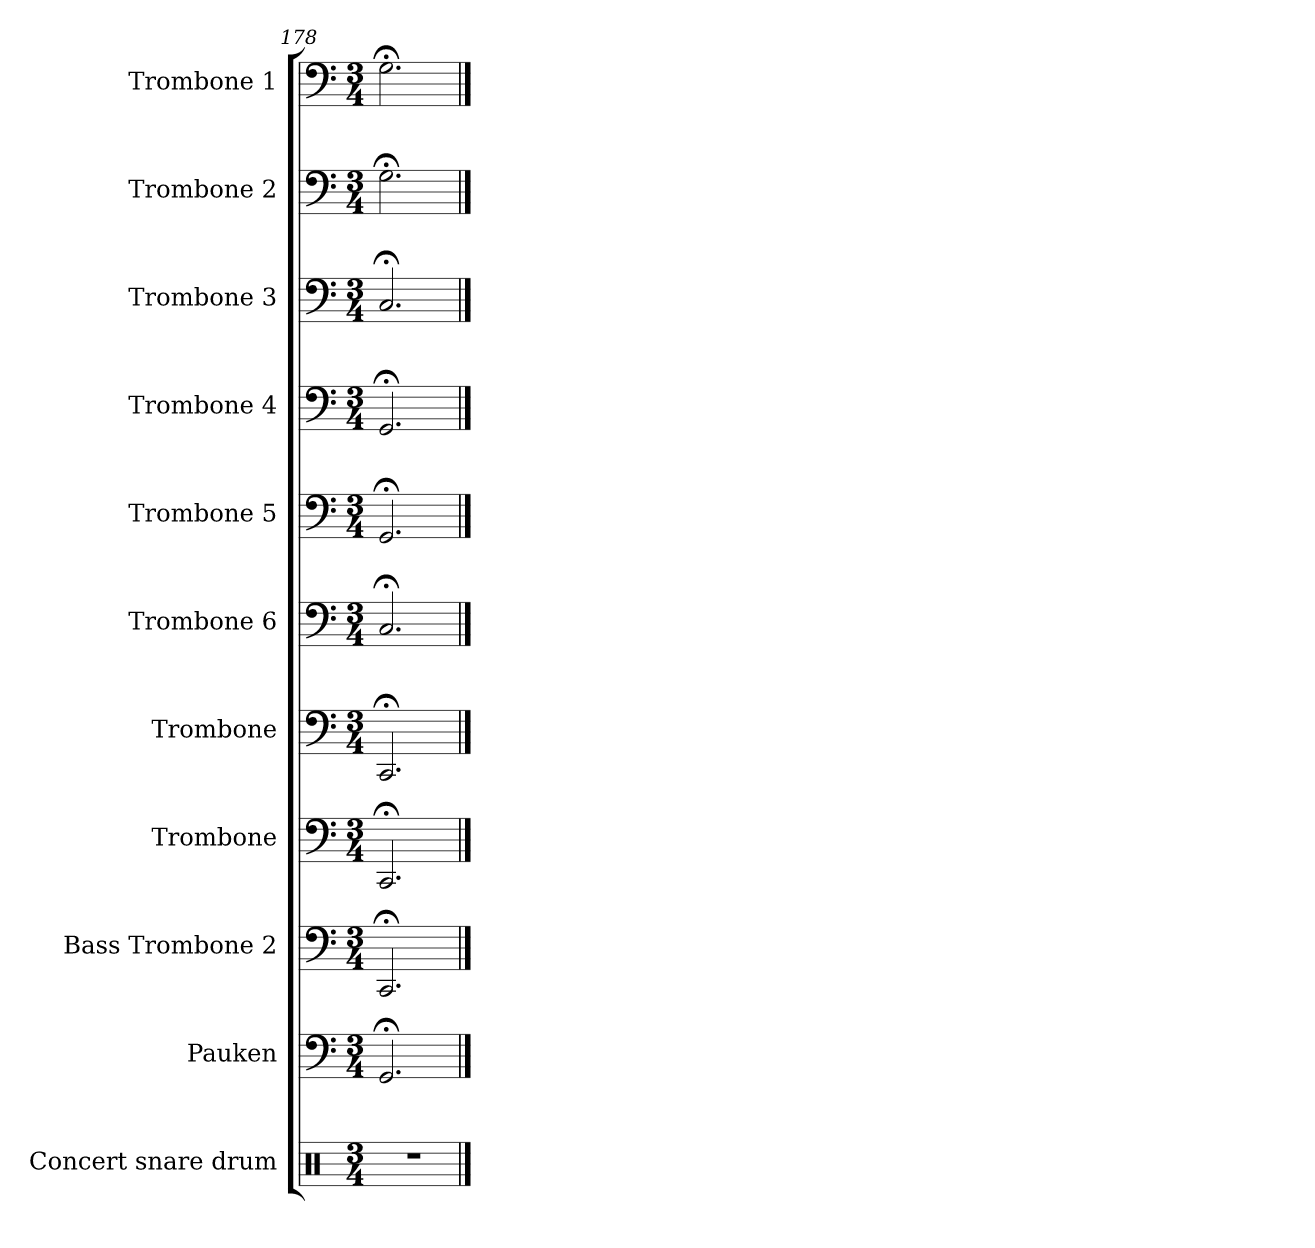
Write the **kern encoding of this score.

**kern	**kern	**kern	**kern	**kern	**kern	**kern	**kern	**kern	**kern	**kern
*part11	*part10	*part9	*part8	*part7	*part6	*part5	*part4	*part3	*part2	*part1
*staff11	*staff10	*staff9	*staff8	*staff7	*staff6	*staff5	*staff4	*staff3	*staff2	*staff1
*I"Concert snare drum	*I"Pauken	*I"Bass Trombone 2	*I"Trombone	*I"Trombone	*I"Trombone 6	*I"Trombone 5	*I"Trombone 4	*I"Trombone 3	*I"Trombone 2	*I"Trombone 1
*I'Con. sn.	*I'Pauk.	*I'Bass Tbn. 2	*	*I'Tbn. 7	*I'Tbn. 6	*I'Tbn. 5	*I'Tbn. 4	*I'Tbn. 3	*I'Tbn. 2	*I'Tbn. 1
*clefX	*clefF4	*clefF4	*clefF4	*clefF4	*clefF4	*clefF4	*clefF4	*clefF4	*clefF4	*clefF4
*k[]	*k[]	*k[]	*k[]	*k[]	*k[]	*k[]	*k[]	*k[]	*k[]	*k[]
*M3/4	*M3/4	*M3/4	*M3/4	*M3/4	*M3/4	*M3/4	*M3/4	*M3/4	*M3/4	*M3/4
=178	=178	=178	=178	=178	=178	=178	=178	=178	=178	=178
2.r	2.GG;</	2.CC;</	2.CC;</	2.CC;</	2.C;</	2.GG;</	2.GG;</	2.C;</	2.G;<\	2.G;<\
==	==	==	==	==	==	==	==	==	==	==
*-	*-	*-	*-	*-	*-	*-	*-	*-	*-	*-
